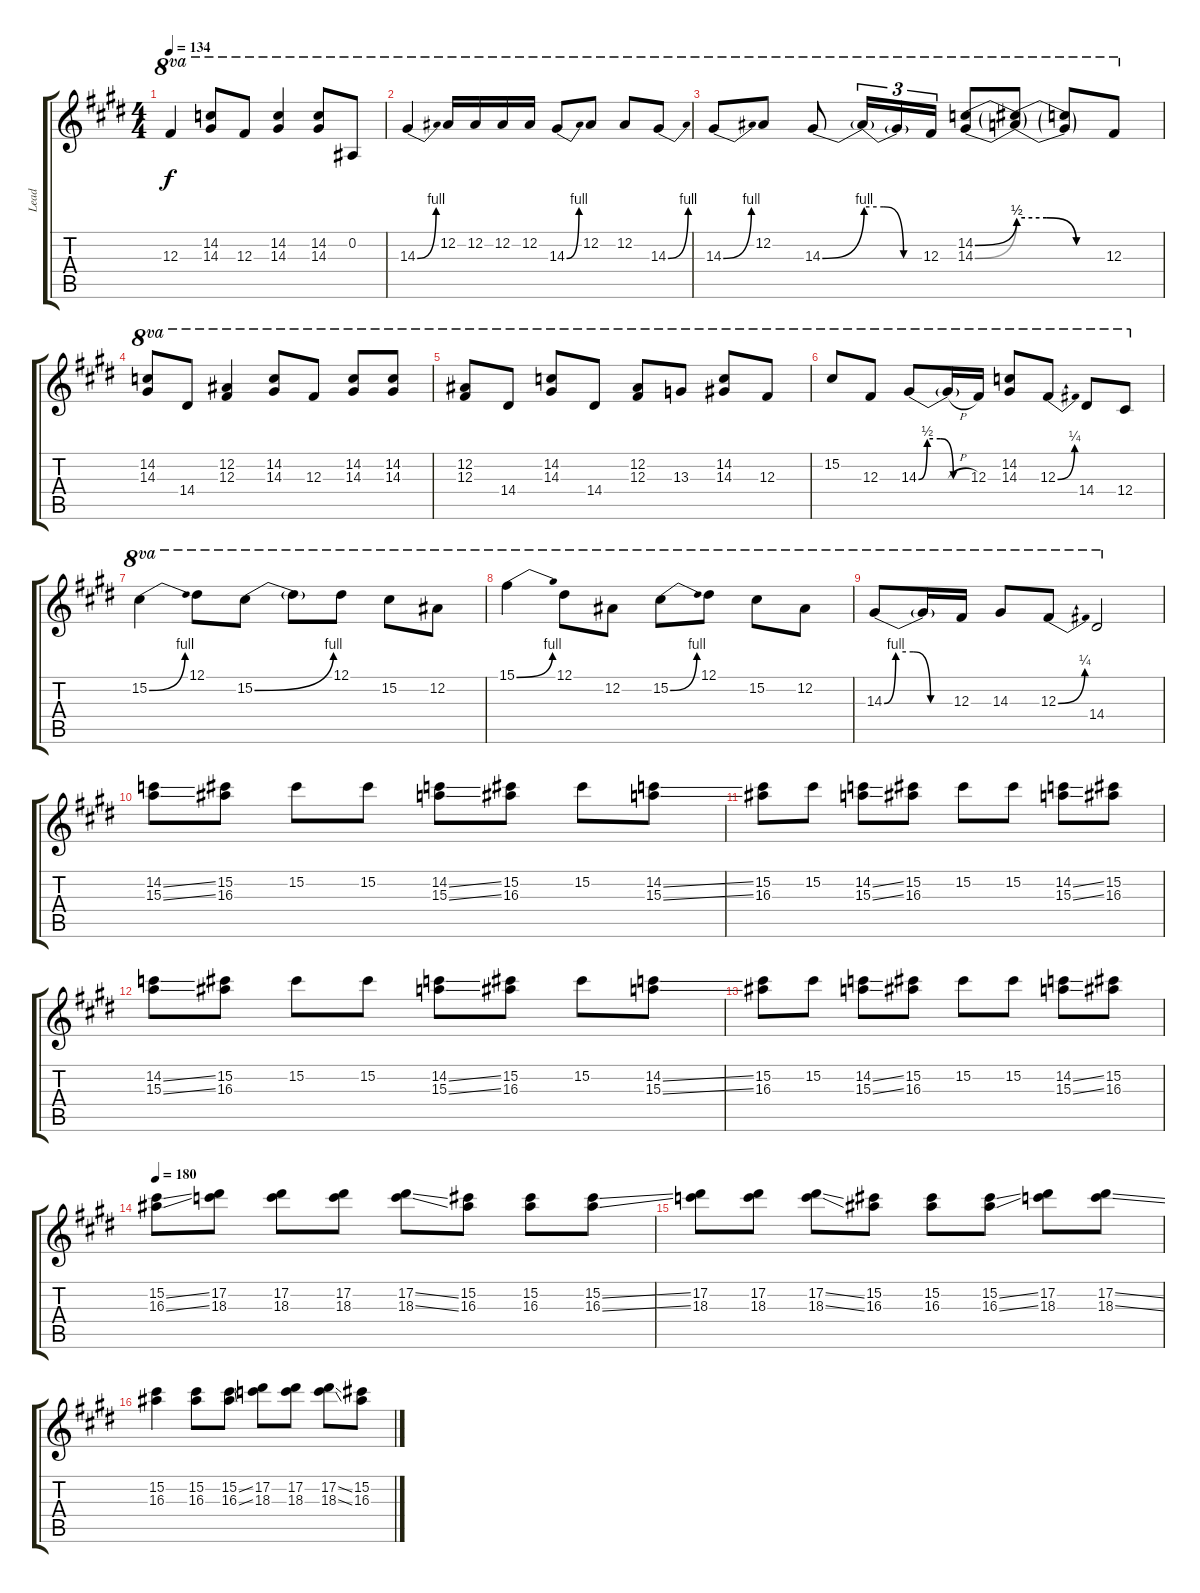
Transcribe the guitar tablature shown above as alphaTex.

\track ("Lead" "Lead") {instrument distortionguitar}
\staff {score tabs}
\tuning (Eb4 Bb3 Gb3 Db3 Ab2 Eb2) {hide}
\ts (4 4)
\tempo 134
\clef g2
\ks c#minor
12.3.4{ot 8va dy f} (14.2 14.3).8{ot 8va} 12.3.8{ot 8va} (14.2 14.3).4{ot 8va} (14.2 14.3).8{ot 8va} 0.2.8{ot 8va} |
\ks e
14.3{be (bend 0 0 60 4)}.4{ot 8va} 12.2.16{ot 8va} 12.2.16{ot 8va} 12.2.16{ot 8va} 12.2.16{ot 8va} 14.3{be (bend 0 0 60 4)}.8{ot 8va} 12.2.8{ot 8va} 12.2.8{ot 8va} 14.3{be (bend 0 0 60 4)}.8{ot 8va} |
\ks c#minor
14.3{be (bend 0 0 60 4)}.8{ot 8va} 12.2.8{ot 8va} 14.3{be (bend 0 0 60 4)}.8{ot 8va} 14.3{be (custom 0 4 20 4 40 0 60 0) t}.16{tu (3 2) ot 8va} 14.3{t}.16{tu (3 2) ot 8va} 12.3.16{tu (3 2) ot 8va} (14.2{be (bend 0 0 60 2)} 14.3{be (bend 0 0 60 2)}).8{ot 8va} (14.2{be (custom 0 2 20 2 40 0 60 0) t} 14.3{be (custom 0 2 20 2 40 0 60 0) t}).8{ot 8va} (14.2{t} 14.3{t}).8{ot 8va} 12.3.8{ot 8va} |
(14.2 14.3).8{ot 8va} 14.4.8{ot 8va} (12.2 12.3).4{ot 8va} (14.2 14.3).8{ot 8va} 12.3.8{ot 8va} (14.2 14.3).8{ot 8va} (14.2 14.3).8{ot 8va} |
(12.2 12.3).8{ot 8va} 14.4.8{ot 8va} (14.2 14.3).8{ot 8va} 14.4.8{ot 8va} (12.2 12.3).8{ot 8va} 13.3.8{ot 8va} (14.2 14.3).8{ot 8va} 12.3.8{ot 8va} |
\ks e
15.2.8{ot 8va} 12.3.8{ot 8va} 14.3{be (custom 0 0 10 2 25 2 40 0 60 0)}.8{ot 8va} 14.3{h t}.16{ot 8va} 12.3.16{ot 8va} (14.2 14.3).8{ot 8va} 12.3{be (bend 0 0 60 1)}.8{ot 8va} 14.4.8{ot 8va} 12.4.8{ot 8va} |
\ks c#minor
15.2{be (bend 0 0 60 4)}.4{ot 8va} 12.1.8{ot 8va} 15.2{be (bend 0 0 60 4)}.8{ot 8va} 15.2{t}.8{ot 8va} 12.1.8{ot 8va} 15.2.8{ot 8va} 12.2.8{ot 8va} |
15.1{be (bend 0 0 60 4)}.4{ot 8va} 12.1.8{ot 8va} 12.2.8{ot 8va} 15.2{be (bend 0 0 60 4)}.8{ot 8va} 12.1.8{ot 8va} 15.2.8{ot 8va} 12.2.8{ot 8va} |
14.3{be (custom 0 0 10 4 25 4 40 0 60 0)}.8{ot 8va} 14.3{t}.16{ot 8va} 12.3.16{ot 8va} 14.3.8{ot 8va} 12.3{be (bend 0 0 60 1)}.8{ot 8va} 14.4.2{ot 8va} |
\ks e
(14.2{ss} 15.3{ss}).8 (15.2 16.3).8 15.2.8 15.2.8 (14.2{ss} 15.3{ss}).8 (15.2 16.3).8 15.2.8 (14.2{ss} 15.3{ss}).8 |
\ks c#minor
(15.2 16.3).8 15.2.8 (14.2{ss} 15.3{ss}).8 (15.2 16.3).8 15.2.8 15.2.8 (14.2{ss} 15.3{ss}).8 (15.2 16.3).8 |
(14.2{ss} 15.3{ss}).8 (15.2 16.3).8 15.2.8 15.2.8 (14.2{ss} 15.3{ss}).8 (15.2 16.3).8 15.2.8 (14.2{ss} 15.3{ss}).8 |
(15.2 16.3).8 15.2.8 (14.2{ss} 15.3{ss}).8 (15.2 16.3).8 15.2.8 15.2.8 (14.2{ss} 15.3{ss}).8 (15.2 16.3).8 |
\tempo 180
\ks e
(15.2{ss} 16.3{ss}).8 (17.2 18.3).8 (17.2 18.3).8 (17.2 18.3).8 (17.2{ss} 18.3{ss}).8 (15.2 16.3).8 (15.2 16.3).8 (15.2{ss} 16.3{ss}).8 |
\ks c#minor
(17.2 18.3).8 (17.2 18.3).8 (17.2{ss} 18.3{ss}).8 (15.2 16.3).8 (15.2 16.3).8 (15.2{ss} 16.3{ss}).8 (17.2 18.3).8 (17.2{ss} 18.3{ss}).8 |
(15.2 16.3).4 (15.2 16.3).8 (15.2{ss} 16.3{ss}).8 (17.2 18.3).8 (17.2 18.3).8 (17.2{ss} 18.3{ss}).8 (15.2 16.3).8
